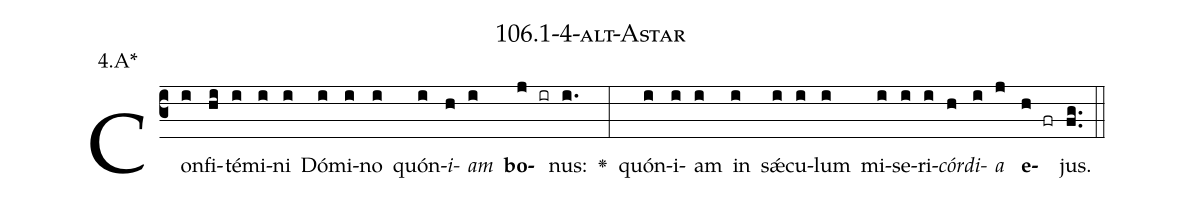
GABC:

name: 106.1-4-alt-Astar;
annotation: 4.A*;
%%
(c3)Con(i)fi(hi)té(i)mi(i)ni(i) Dó(i)mi(i)no(i) quón(i)<i>i</i>(h)<i>am</i>(i) <b>bo</b>(j ir)nus:(i.) <v>\greheightstar</v>(:) quón(i)i(i)am(i) in(i) sǽ(i)cu(i)lum(i) mi(i)se(i)ri(i)<i>cór</i>(h)<i>di</i>(i)<i>a</i>(j) <b>e</b>(h fr)jus.(fg..) (::)


%E(i) u(h) o(i) u(j) a(h) e.(fg..) (::)
